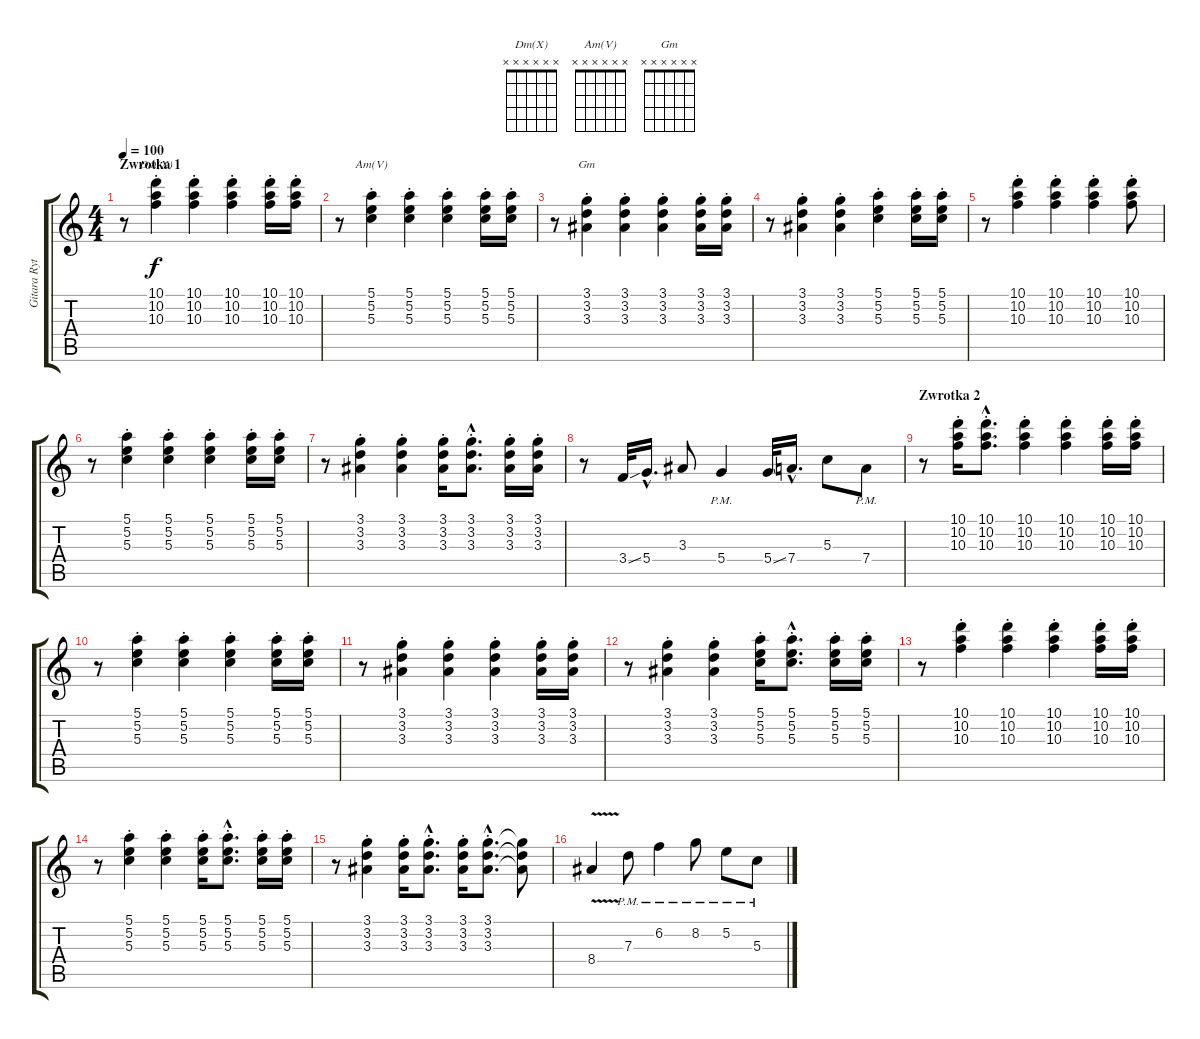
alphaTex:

\track ("Gitara Rytm" "Gitara Ryt") {instrument electricguitarmuted}
\staff {score tabs}
\tuning (E4 B3 G3 D3 A2 E2) {hide}
\chord ("Dm(X)" x x x x x x)
\chord ("Am(V)" x x x x x x)
\chord ("Gm" x x x x x x)
\ts (4 4)
\section ("" "Zwrotka 1")
\tempo 100
\clef g2
\ks c
r.8{dy f volume 13 balance 8 instrument electricguitarclean} (10.1{st} 10.2{st} 10.3{st}).4{ch "Dm(X)"} (10.1{st} 10.2{st} 10.3{st}).4 (10.1{st} 10.2{st} 10.3{st}).4 (10.1{st} 10.2{st} 10.3{st}).16 (10.1{st} 10.2{st} 10.3{st}).16 |
r.8 (5.1{st} 5.2{st} 5.3{st}).4{ch "Am(V)"} (5.1{st} 5.2{st} 5.3{st}).4 (5.1{st} 5.2{st} 5.3{st}).4 (5.1{st} 5.2{st} 5.3{st}).16 (5.1{st} 5.2{st} 5.3{st}).16 |
r.8 (3.1{st} 3.2{st} 3.3{st}).4{ch "Gm"} (3.1{st} 3.2{st} 3.3{st}).4 (3.1{st} 3.2{st} 3.3{st}).4 (3.1{st} 3.2{st} 3.3{st}).16 (3.1{st} 3.2{st} 3.3{st}).16 |
r.8 (3.1{st} 3.2{st} 3.3{st}).4 (3.1{st} 3.2{st} 3.3{st}).4 (5.1{st} 5.2{st} 5.3{st}).4 (5.1{st} 5.2{st} 5.3{st}).16 (5.1{st} 5.2{st} 5.3{st}).16 |
r.8 (10.1{st} 10.2{st} 10.3{st}).4 (10.1{st} 10.2{st} 10.3{st}).4 (10.1{st} 10.2{st} 10.3{st}).4 (10.1{st} 10.2{st} 10.3{st}).8 |
r.8 (5.1{st} 5.2{st} 5.3{st}).4 (5.1{st} 5.2{st} 5.3{st}).4 (5.1{st} 5.2{st} 5.3{st}).4 (5.1{st} 5.2{st} 5.3{st}).16 (5.1{st} 5.2{st} 5.3{st}).16 |
r.8 (3.1{st} 3.2{st} 3.3{st}).4 (3.1{st} 3.2{st} 3.3{st}).4 (3.1{st} 3.2{st} 3.3{st}).16 (3.1{hac st} 3.2{hac st} 3.3{hac st}).8{d} (3.1{st} 3.2{st} 3.3{st}).16 (3.1{st} 3.2{st} 3.3{st}).16 |
r.8 3.4{ss}.32{volume 13 balance 8 instrument electricguitarmuted} 5.4{hac}.16{d} 3.3.8 5.4{pm}.4 5.4{ss}.32 7.4{hac}.16{d} 5.3.8 7.4{pm}.8 |
\section ("" "Zwrotka 2")
r.8{volume 13 balance 8 instrument electricguitarclean} (10.1{st} 10.2{st} 10.3{st}).16 (10.1{hac st} 10.2{hac st} 10.3{hac st}).8{d} (10.1{st} 10.2{st} 10.3{st}).4 (10.1{st} 10.2{st} 10.3{st}).4 (10.1{st} 10.2{st} 10.3{st}).16 (10.1{st} 10.2{st} 10.3{st}).16 |
r.8 (5.1{st} 5.2{st} 5.3{st}).4 (5.1{st} 5.2{st} 5.3{st}).4 (5.1{st} 5.2{st} 5.3{st}).4 (5.1{st} 5.2{st} 5.3{st}).16 (5.1{st} 5.2{st} 5.3{st}).16 |
r.8 (3.1{st} 3.2{st} 3.3{st}).4 (3.1{st} 3.2{st} 3.3{st}).4 (3.1{st} 3.2{st} 3.3{st}).4 (3.1{st} 3.2{st} 3.3{st}).16 (3.1{st} 3.2{st} 3.3{st}).16 |
r.8 (3.1{st} 3.2{st} 3.3{st}).4 (3.1{st} 3.2{st} 3.3{st}).4 (5.1{st} 5.2{st} 5.3{st}).16 (5.1{hac st} 5.2{hac st} 5.3{hac st}).8{d} (5.1{st} 5.2{st} 5.3{st}).16 (5.1{st} 5.2{st} 5.3{st}).16 |
r.8 (10.1{st} 10.2{st} 10.3{st}).4 (10.1{st} 10.2{st} 10.3{st}).4 (10.1{st} 10.2{st} 10.3{st}).4 (10.1{st} 10.2{st} 10.3{st}).16 (10.1{st} 10.2{st} 10.3{st}).16 |
r.8 (5.1{st} 5.2{st} 5.3{st}).4 (5.1{st} 5.2{st} 5.3{st}).4 (5.1{st} 5.2{st} 5.3{st}).16 (5.1{hac st} 5.2{hac st} 5.3{hac st}).8{d} (5.1{st} 5.2{st} 5.3{st}).16 (5.1{st} 5.2{st} 5.3{st}).16 |
r.8 (3.1{st} 3.2{st} 3.3{st}).4 (3.1{st} 3.2{st} 3.3{st}).16 (3.1{hac st} 3.2{hac st} 3.3{hac st}).8{d} (3.1{st} 3.2{st} 3.3{st}).16 (3.1{hac st} 3.2{hac st} 3.3{hac st}).8{d} (3.1{t} 3.2{t} 3.3{t}).8 |
8.4{v}.4{volume 13 balance 8 instrument electricguitarmuted} 7.3{pm}.8 6.2{pm}.4 8.2{pm}.8 5.2{pm}.8 5.3{pm}.8
